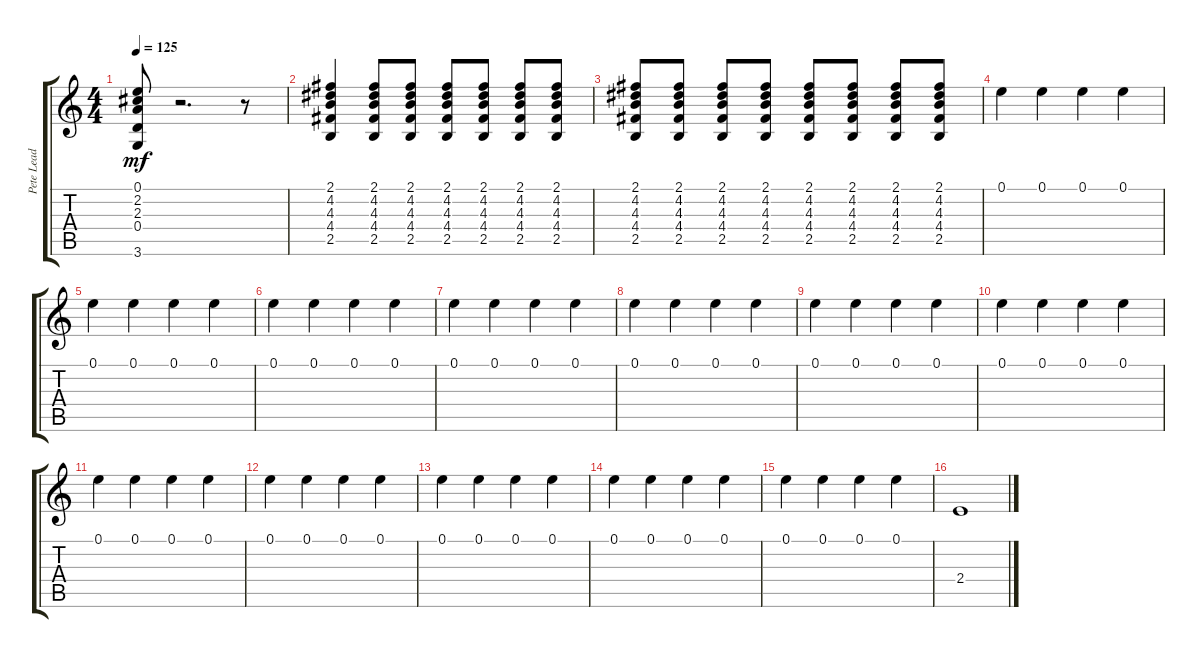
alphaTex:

\track ("Pete Lead" "Pete Lead") {instrument overdrivenguitar}
\staff {score tabs}
\tuning (E4 B3 G3 D3 A2 E2) {hide}
\ts (4 4)
\tempo 125
\clef g2
\ks c
(0.1 2.2 2.3 0.4 3.6).8{dy mf} r.2{d} r.8 |
(2.1 4.2 4.3 4.4 2.5).4 (2.1 4.2 4.3 4.4 2.5).8 (2.1 4.2 4.3 4.4 2.5).8 (2.1 4.2 4.3 4.4 2.5).8 (2.1 4.2 4.3 4.4 2.5).8 (2.1 4.2 4.3 4.4 2.5).8 (2.1 4.2 4.3 4.4 2.5).8 |
(2.1 4.2 4.3 4.4 2.5).8 (2.1 4.2 4.3 4.4 2.5).8 (2.1 4.2 4.3 4.4 2.5).8 (2.1 4.2 4.3 4.4 2.5).8 (2.1 4.2 4.3 4.4 2.5).8 (2.1 4.2 4.3 4.4 2.5).8 (2.1 4.2 4.3 4.4 2.5).8 (2.1 4.2 4.3 4.4 2.5).8 |
0.1.4 0.1.4 0.1.4 0.1.4 |
0.1.4 0.1.4 0.1.4 0.1.4 |
0.1.4 0.1.4 0.1.4 0.1.4 |
0.1.4 0.1.4 0.1.4 0.1.4 |
0.1.4 0.1.4 0.1.4 0.1.4 |
0.1.4 0.1.4 0.1.4 0.1.4 |
0.1.4 0.1.4 0.1.4 0.1.4 |
0.1.4 0.1.4 0.1.4 0.1.4 |
0.1.4 0.1.4 0.1.4 0.1.4 |
0.1.4 0.1.4 0.1.4 0.1.4 |
0.1.4 0.1.4 0.1.4 0.1.4 |
0.1.4 0.1.4 0.1.4 0.1.4 |
2.4.1
